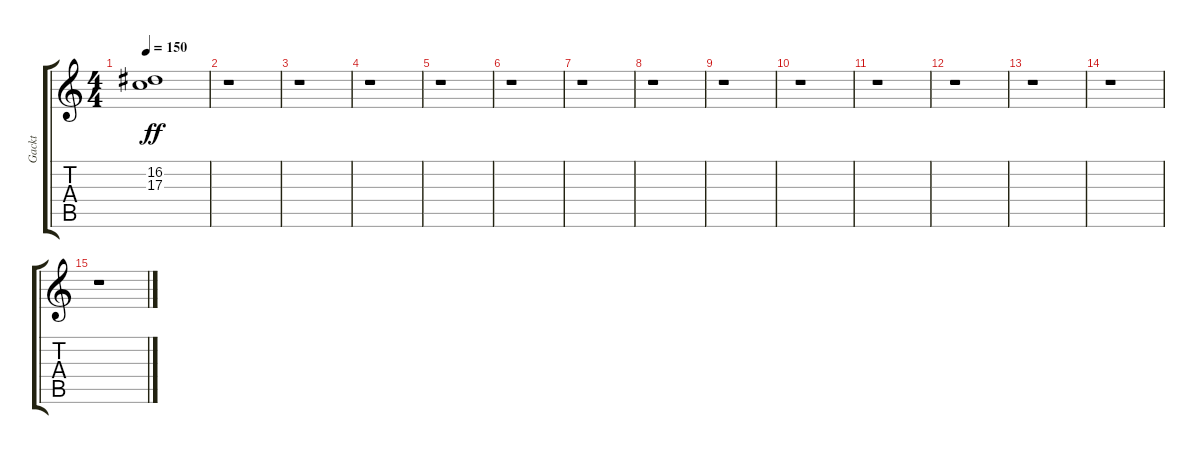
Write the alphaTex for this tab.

\track ("Gackt" "Gackt") {instrument clarinet}
\staff {score tabs}
\tuning (E4 B3 G3 D3 A2 E2) {hide}
\ts (4 4)
\tempo 150
\clef g2
\ks c
(16.2 17.3).1{dy ff} |
r.1 |
r.1 |
r.1 |
r.1 |
r.1 |
r.1 |
r.1 |
r.1 |
r.1 |
r.1 |
r.1 |
r.1 |
r.1 |
r.1
